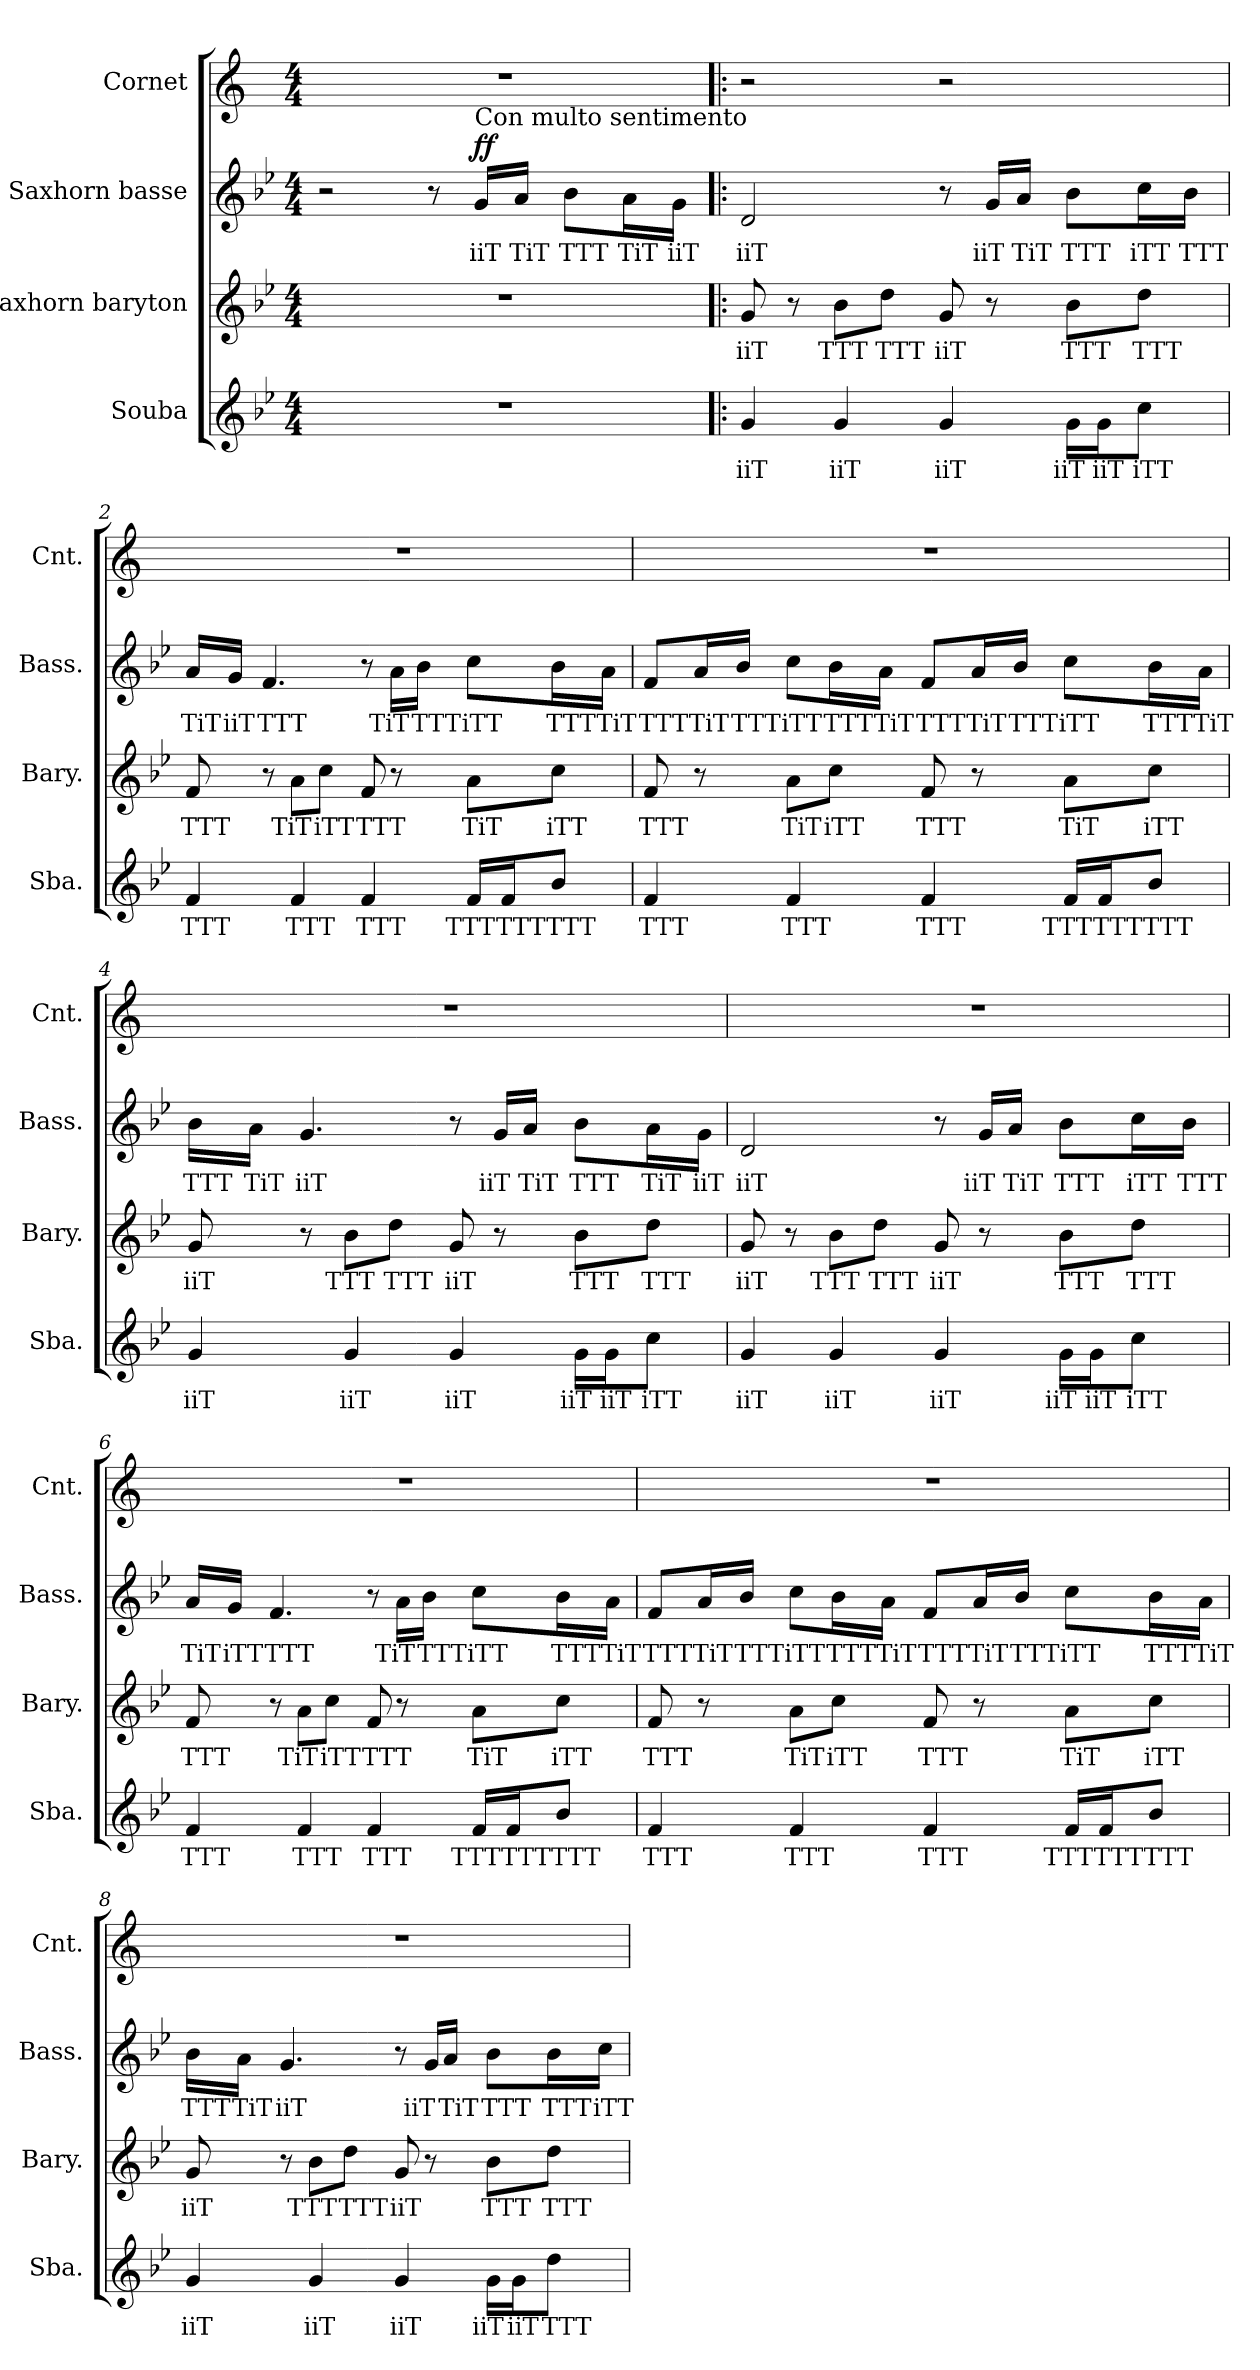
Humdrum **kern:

**kern	**text	**kern	**text	**kern	**text	**dynam	**kern
*part4	*part4	*part3	*part3	*part2	*part2	*part2	*part1
*staff4	*staff4	*staff3	*staff3	*staff2	*staff2	*staff2	*staff1
*I"Souba	*	*I"saxhorn baryton	*	*I"Saxhorn basse	*	*	*I"Cornet
*I'Sba.	*	*I'Bary.	*	*I'Bass.	*	*	*I'Cnt.
*clefG2	*	*clefG2	*	*clefG2	*	*	*clefG2
*ITrd15c26	*	*ITrd8c14	*	*ITrd8c14	*	*	*ITrd1c2
*k[b-e-]	*	*k[b-e-]	*	*k[b-e-]	*	*	*k[b-e-]
*M4/4	*	*M4/4	*	*M4/4	*	*	*M4/4
*MM70	*	*MM70	*	*MM70	*	*	*MM70
=	=	=	=	=	=	=	=
1r	.	1r	.	2r	.	.	1r
.	.	.	.	8r	.	.	.
!	!	!	!	!LO:TX:a:t=Con multo sentimento	!	!	!
!	!	!	!	!	!LO:LY:b	!LO:DY:b	!
.	.	.	.	16G/LL	iiT	ff	.
!	!	!	!	!	!LO:LY:b	!	!
.	.	.	.	16A/JJ	TiT	.	.
!	!	!	!	!	!LO:LY:b	!	!
.	.	.	.	8B-\L	TTT	.	.
!	!	!	!	!	!LO:LY:b	!	!
.	.	.	.	16A\L	TiT	.	.
!	!	!	!	!	!LO:LY:b	!	!
.	.	.	.	16G\JJ	iiT	.	.
=1!|:	=1!|:	=1!|:	=1!|:	=1!|:	=1!|:	=1!|:	=1!|:
!	!LO:LY:b	!	!LO:LY:b	!	!LO:LY:b	!	!
4GG/	iiT	8G/	iiT	2D/	iiT	.	2r
.	.	8r	.	.	.	.	.
!	!LO:LY:b	!	!LO:LY:b	!	!	!	!
4GG/	iiT	8B-\L	TTT	.	.	.	.
!	!	!	!LO:LY:b	!	!	!	!
.	.	8d\J	TTT	.	.	.	.
!	!LO:LY:b	!	!LO:LY:b	!	!	!	!
4GG/	iiT	8G/	iiT	8r	.	.	2r
!	!	!	!	!	!LO:LY:b	!	!
.	.	8r	.	16G/LL	iiT	.	.
!	!	!	!	!	!LO:LY:b	!	!
.	.	.	.	16A/JJ	TiT	.	.
!	!LO:LY:b	!	!LO:LY:b	!	!LO:LY:b	!	!
16GG\LL	iiT	8B-\L	TTT	8B-\L	TTT	.	.
!	!LO:LY:b	!	!	!	!	!	!
16GG\J	iiT	.	.	.	.	.	.
!	!LO:LY:b	!	!LO:LY:b	!	!LO:LY:b	!	!
8C\J	iTT	8d\J	TTT	16c\L	iTT	.	.
!	!	!	!	!	!LO:LY:b	!	!
.	.	.	.	16B-\JJ	TTT	.	.
!!LO:LB:g=z
=2	=2	=2	=2	=2	=2	=2	=2
!	!LO:LY:b	!	!LO:LY:b	!	!LO:LY:b	!	!
4FF/	TTT	8F/	TTT	16A/LL	TiT	.	1r
!	!	!	!	!	!LO:LY:b	!	!
.	.	.	.	16G/JJ	iiT	.	.
!	!	!	!	!	!LO:LY:b	!	!
.	.	8r	.	4.F/	TTT	.	.
!	!LO:LY:b	!	!LO:LY:b	!	!	!	!
4FF/	TTT	8A\L	TiT	.	.	.	.
!	!	!	!LO:LY:b	!	!	!	!
.	.	8c\J	iTT	.	.	.	.
!	!LO:LY:b	!	!LO:LY:b	!	!	!	!
4FF/	TTT	8F/	TTT	8r	.	.	.
!	!	!	!	!	!LO:LY:b	!	!
.	.	8r	.	16A\LL	TiT	.	.
!	!	!	!	!	!LO:LY:b	!	!
.	.	.	.	16B-\JJ	TTT	.	.
!	!LO:LY:b	!	!LO:LY:b	!	!LO:LY:b	!	!
16FF/LL	TTT	8A\L	TiT	8c\L	iTT	.	.
!	!LO:LY:b	!	!	!	!	!	!
16FF/J	TTT	.	.	.	.	.	.
!	!LO:LY:b	!	!LO:LY:b	!	!LO:LY:b	!	!
8BB-/J	TTT	8c\J	iTT	16B-\L	TTT	.	.
!	!	!	!	!	!LO:LY:b	!	!
.	.	.	.	16A\JJ	TiT	.	.
!!LO:PB:g=z
=3	=3	=3	=3	=3	=3	=3	=3
!	!LO:LY:b	!	!LO:LY:b	!	!LO:LY:b	!	!
4FF/	TTT	8F/	TTT	8F/L	TTT	.	1r
!	!	!	!	!	!LO:LY:b	!	!
.	.	8r	.	16A/L	TiT	.	.
!	!	!	!	!	!LO:LY:b	!	!
.	.	.	.	16B-/JJ	TTT	.	.
!	!LO:LY:b	!	!LO:LY:b	!	!LO:LY:b	!	!
4FF/	TTT	8A\L	TiT	8c\L	iTT	.	.
!	!	!	!LO:LY:b	!	!LO:LY:b	!	!
.	.	8c\J	iTT	16B-\L	TTT	.	.
!	!	!	!	!	!LO:LY:b	!	!
.	.	.	.	16A\JJ	TiT	.	.
!	!LO:LY:b	!	!LO:LY:b	!	!LO:LY:b	!	!
4FF/	TTT	8F/	TTT	8F/L	TTT	.	.
!	!	!	!	!	!LO:LY:b	!	!
.	.	8r	.	16A/L	TiT	.	.
!	!	!	!	!	!LO:LY:b	!	!
.	.	.	.	16B-/JJ	TTT	.	.
!	!LO:LY:b	!	!LO:LY:b	!	!LO:LY:b	!	!
16FF/LL	TTT	8A\L	TiT	8c\L	iTT	.	.
!	!LO:LY:b	!	!	!	!	!	!
16FF/J	TTT	.	.	.	.	.	.
!	!LO:LY:b	!	!LO:LY:b	!	!LO:LY:b	!	!
8BB-/J	TTT	8c\J	iTT	16B-\L	TTT	.	.
!	!	!	!	!	!LO:LY:b	!	!
.	.	.	.	16A\JJ	TiT	.	.
!!LO:LB:g=z
=4	=4	=4	=4	=4	=4	=4	=4
!	!LO:LY:b	!	!LO:LY:b	!	!LO:LY:b	!	!
4GG/	iiT	8G/	iiT	16B-\LL	TTT	.	1r
!	!	!	!	!	!LO:LY:b	!	!
.	.	.	.	16A\JJ	TiT	.	.
!	!	!	!	!	!LO:LY:b	!	!
.	.	8r	.	4.G/	iiT	.	.
!	!LO:LY:b	!	!LO:LY:b	!	!	!	!
4GG/	iiT	8B-\L	TTT	.	.	.	.
!	!	!	!LO:LY:b	!	!	!	!
.	.	8d\J	TTT	.	.	.	.
!	!LO:LY:b	!	!LO:LY:b	!	!	!	!
4GG/	iiT	8G/	iiT	8r	.	.	.
!	!	!	!	!	!LO:LY:b	!	!
.	.	8r	.	16G/LL	iiT	.	.
!	!	!	!	!	!LO:LY:b	!	!
.	.	.	.	16A/JJ	TiT	.	.
!	!LO:LY:b	!	!LO:LY:b	!	!LO:LY:b	!	!
16GG\LL	iiT	8B-\L	TTT	8B-\L	TTT	.	.
!	!LO:LY:b	!	!	!	!	!	!
16GG\J	iiT	.	.	.	.	.	.
!	!LO:LY:b	!	!LO:LY:b	!	!LO:LY:b	!	!
8C\J	iTT	8d\J	TTT	16A\L	TiT	.	.
!	!	!	!	!	!LO:LY:b	!	!
.	.	.	.	16G\JJ	iiT	.	.
=5	=5	=5	=5	=5	=5	=5	=5
!	!LO:LY:b	!	!LO:LY:b	!	!LO:LY:b	!	!
4GG/	iiT	8G/	iiT	2D/	iiT	.	1r
.	.	8r	.	.	.	.	.
!	!LO:LY:b	!	!LO:LY:b	!	!	!	!
4GG/	iiT	8B-\L	TTT	.	.	.	.
!	!	!	!LO:LY:b	!	!	!	!
.	.	8d\J	TTT	.	.	.	.
!	!LO:LY:b	!	!LO:LY:b	!	!	!	!
4GG/	iiT	8G/	iiT	8r	.	.	.
!	!	!	!	!	!LO:LY:b	!	!
.	.	8r	.	16G/LL	iiT	.	.
!	!	!	!	!	!LO:LY:b	!	!
.	.	.	.	16A/JJ	TiT	.	.
!	!LO:LY:b	!	!LO:LY:b	!	!LO:LY:b	!	!
16GG\LL	iiT	8B-\L	TTT	8B-\L	TTT	.	.
!	!LO:LY:b	!	!	!	!	!	!
16GG\J	iiT	.	.	.	.	.	.
!	!LO:LY:b	!	!LO:LY:b	!	!LO:LY:b	!	!
8C\J	iTT	8d\J	TTT	16c\L	iTT	.	.
!	!	!	!	!	!LO:LY:b	!	!
.	.	.	.	16B-\JJ	TTT	.	.
!!LO:LB:g=z
=6	=6	=6	=6	=6	=6	=6	=6
!	!LO:LY:b	!	!LO:LY:b	!	!LO:LY:b	!	!
4FF/	TTT	8F/	TTT	16A/LL	TiT	.	1r
!	!	!	!	!	!LO:LY:b	!	!
.	.	.	.	16G/JJ	iTT	.	.
!	!	!	!	!	!LO:LY:b	!	!
.	.	8r	.	4.F/	TTT	.	.
!	!LO:LY:b	!	!LO:LY:b	!	!	!	!
4FF/	TTT	8A\L	TiT	.	.	.	.
!	!	!	!LO:LY:b	!	!	!	!
.	.	8c\J	iTT	.	.	.	.
!	!LO:LY:b	!	!LO:LY:b	!	!	!	!
4FF/	TTT	8F/	TTT	8r	.	.	.
!	!	!	!	!	!LO:LY:b	!	!
.	.	8r	.	16A\LL	TiT	.	.
!	!	!	!	!	!LO:LY:b	!	!
.	.	.	.	16B-\JJ	TTT	.	.
!	!LO:LY:b	!	!LO:LY:b	!	!LO:LY:b	!	!
16FF/LL	TTT	8A\L	TiT	8c\L	iTT	.	.
!	!LO:LY:b	!	!	!	!	!	!
16FF/J	TTT	.	.	.	.	.	.
!	!LO:LY:b	!	!LO:LY:b	!	!LO:LY:b	!	!
8BB-/J	TTT	8c\J	iTT	16B-\L	TTT	.	.
!	!	!	!	!	!LO:LY:b	!	!
.	.	.	.	16A\JJ	TiT	.	.
!!LO:PB:g=z
=7	=7	=7	=7	=7	=7	=7	=7
!	!LO:LY:b	!	!LO:LY:b	!	!LO:LY:b	!	!
4FF/	TTT	8F/	TTT	8F/L	TTT	.	1r
!	!	!	!	!	!LO:LY:b	!	!
.	.	8r	.	16A/L	TiT	.	.
!	!	!	!	!	!LO:LY:b	!	!
.	.	.	.	16B-/JJ	TTT	.	.
!	!LO:LY:b	!	!LO:LY:b	!	!LO:LY:b	!	!
4FF/	TTT	8A\L	TiT	8c\L	iTT	.	.
!	!	!	!LO:LY:b	!	!LO:LY:b	!	!
.	.	8c\J	iTT	16B-\L	TTT	.	.
!	!	!	!	!	!LO:LY:b	!	!
.	.	.	.	16A\JJ	TiT	.	.
!	!LO:LY:b	!	!LO:LY:b	!	!LO:LY:b	!	!
4FF/	TTT	8F/	TTT	8F/L	TTT	.	.
!	!	!	!	!	!LO:LY:b	!	!
.	.	8r	.	16A/L	TiT	.	.
!	!	!	!	!	!LO:LY:b	!	!
.	.	.	.	16B-/JJ	TTT	.	.
!	!LO:LY:b	!	!LO:LY:b	!	!LO:LY:b	!	!
16FF/LL	TTT	8A\L	TiT	8c\L	iTT	.	.
!	!LO:LY:b	!	!	!	!	!	!
16FF/J	TTT	.	.	.	.	.	.
!	!LO:LY:b	!	!LO:LY:b	!	!LO:LY:b	!	!
8BB-/J	TTT	8c\J	iTT	16B-\L	TTT	.	.
!	!	!	!	!	!LO:LY:b	!	!
.	.	.	.	16A\JJ	TiT	.	.
!!LO:LB:g=z
=8	=8	=8	=8	=8	=8	=8	=8
!	!LO:LY:b	!	!LO:LY:b	!	!LO:LY:b	!	!
4GG/	iiT	8G/	iiT	16B-\LL	TTT	.	1r
!	!	!	!	!	!LO:LY:b	!	!
.	.	.	.	16A\JJ	TiT	.	.
!	!	!	!	!	!LO:LY:b	!	!
.	.	8r	.	4.G/	iiT	.	.
!	!LO:LY:b	!	!LO:LY:b	!	!	!	!
4GG/	iiT	8B-\L	TTT	.	.	.	.
!	!	!	!LO:LY:b	!	!	!	!
.	.	8d\J	TTT	.	.	.	.
!	!LO:LY:b	!	!LO:LY:b	!	!	!	!
4GG/	iiT	8G/	iiT	8r	.	.	.
!	!	!	!	!	!LO:LY:b	!	!
.	.	8r	.	16G/LL	iiT	.	.
!	!	!	!	!	!LO:LY:b	!	!
.	.	.	.	16A/JJ	TiT	.	.
!	!LO:LY:b	!	!LO:LY:b	!	!LO:LY:b	!	!
16GG\LL	iiT	8B-\L	TTT	8B-\L	TTT	.	.
!	!LO:LY:b	!	!	!	!	!	!
16GG\J	iiT	.	.	.	.	.	.
!	!LO:LY:b	!	!LO:LY:b	!	!LO:LY:b	!	!
8D\J	TTT	8d\J	TTT	16B-\L	TTT	.	.
!	!	!	!	!	!LO:LY:b	!	!
.	.	.	.	16c\JJ	iTT	.	.
=	=	=	=	=	=	=	=
*-	*-	*-	*-	*-	*-	*-	*-
